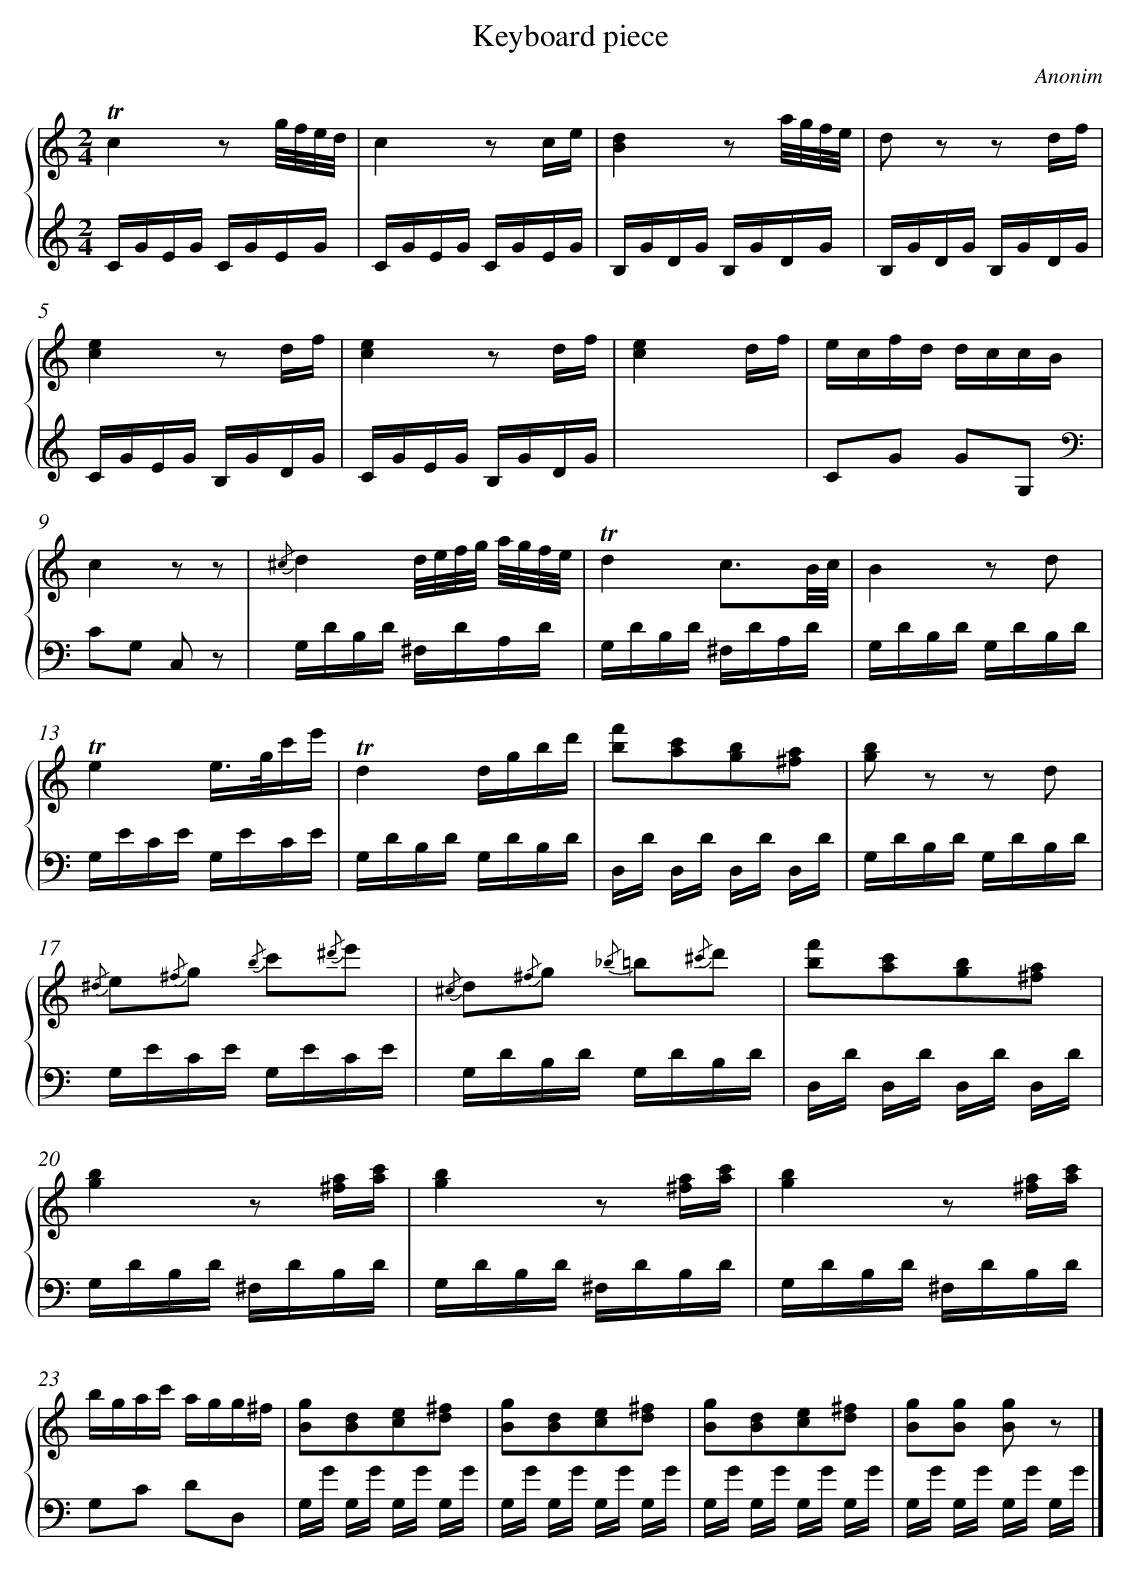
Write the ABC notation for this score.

X:1
T: Keyboard piece
C: Anonim
L: 1/16
M: 2/4
%%staves {1 2}
V: 1 clef=treble
V: 2 clef=treble
K: C
[V:1] !trill!c4z2 g/f/e/d/ |
[V:2] [K:clef=treble]CGEG CGEG |
[V:1] c4z2 ce |
[V:2] CGEG CGEG |
[V:1] [d4B4]z2 a/g/f/e/ |
[V:2] B,GDG B,GDG |
[V:1] d2 z2 z2 df |
[V:2] B,GDG B,GDG |
[V:1] [e4c4]z2 df |
[V:2] CGEG B,GDG |
[V:1] [e4c4]z2 df |
[V:2] CGEG B,GDG |
[V:1] [e4c4]x2 df |
[V:2] x8 |
[V:1] ecfd dccB |
[V:2] C2G2 G2G,2[K:clef=bass] |
[V:1] c4z2 z2 |
[V:2] C2G,2 C,2 z2 |
[V:1] {/^c}d4d/e/f/g/ a/g/f/e/ |
[V:2] G,DB,D ^F,DA,D |
[V:1] !trill!d4c3B/c/ |
[V:2] G,DB,D ^F,DA,D |
[V:1] B4z2 d2 |
[V:2] G,DB,D G,DB,D |
[V:1] !trill!e4e>gc'e' |
[V:2] G,ECE G,ECE |
[V:1] !trill!d4dgbd' |
[V:2] G,DB,D G,DB,D |
[V:1] [f'2b2][c'2a2][b2g2][a2^f2] |
[V:2] D,D D,D D,D D,D |
[V:1] [b2g2] z2 z2 d2 |
[V:2] G,DB,D G,DB,D |
[V:1] {/^d} e2{/^f}g2 {/b} c'2{/^d'}e'2 |
[V:2] G,ECE G,ECE |
[V:1] {/^c} d2{/^f}g2 {/_b} =b2{/^c'}d'2 |
[V:2] G,DB,D G,DB,D |
[V:1] [f'2b2][c'2a2][b2g2][a2^f2] |
[V:2] D,D D,D D,D D,D |
[V:1] [b4g4]z2 [a^f][c'a] |
[V:2] G,DB,D ^F,DB,D |
[V:1] [b4g4]z2 [a^f][c'a] |
[V:2] G,DB,D ^F,DB,D |
[V:1] [b4g4]z2 [a^f][c'a] |
[V:2] G,DB,D ^F,DB,D |
[V:1] bgac' agg^f |
[V:2] G,2C2 D2D,2 |
[V:1] [g2B2][d2B2][e2c2][^f2d2] |
[V:2] G,G G,G G,G G,G |
[V:1] [g2B2][d2B2][e2c2][^f2d2] |
[V:2] G,G G,G G,G G,G |
[V:1] [g2B2][d2B2][e2c2][^f2d2] |
[V:2] G,G G,G G,G G,G |
[V:1] [g2B2][g2B2] [g2B2] z2 |]
[V:2] G,G G,G G,G G,G |]
